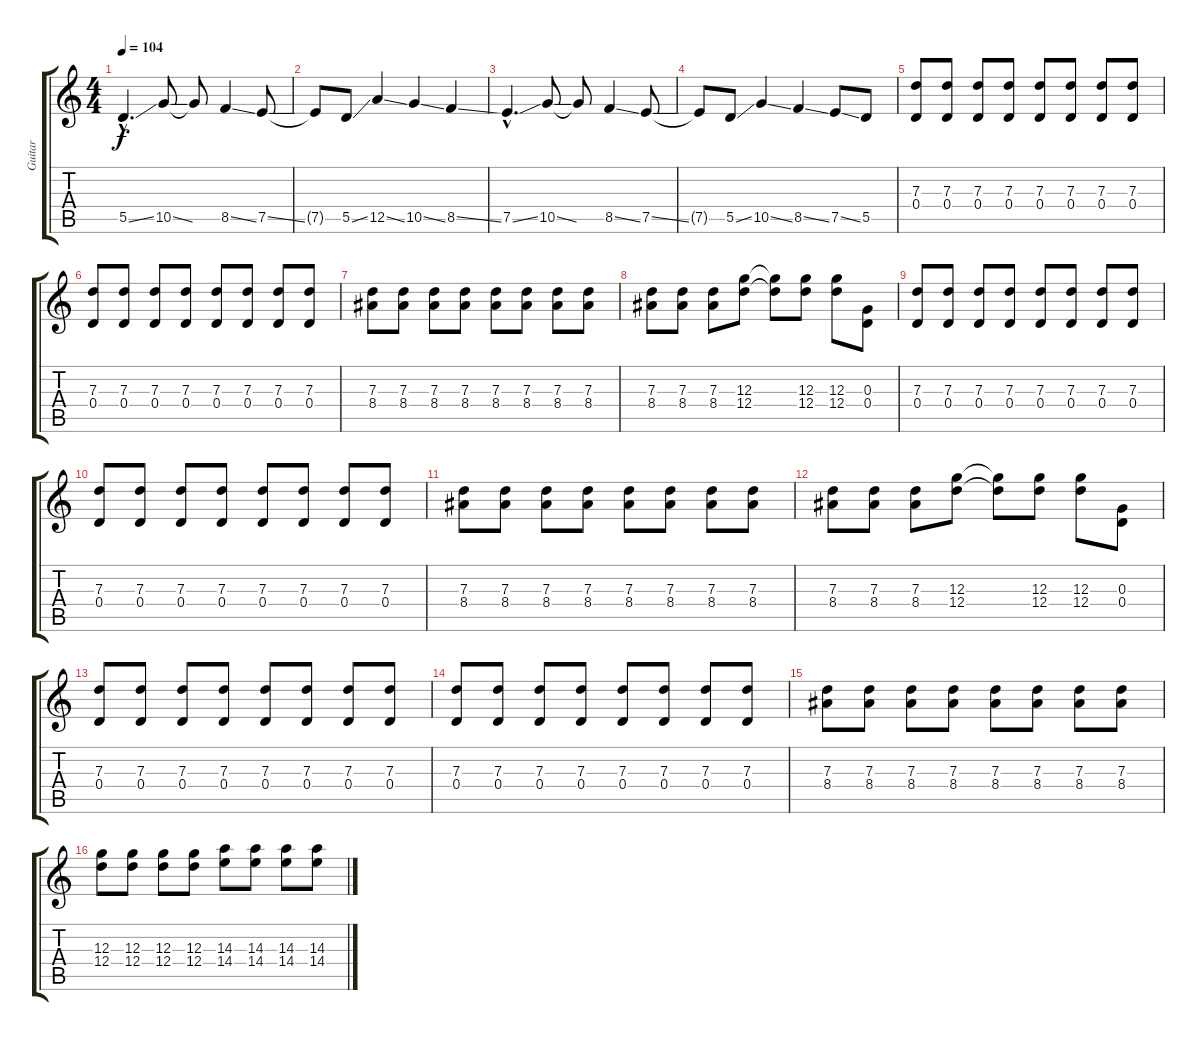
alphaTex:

\track ("Guitar" "Guitar") {instrument distortionguitar}
\staff {score tabs}
\tuning (E4 B3 G3 D3 A2 E2) {hide}
\ts (4 4)
\tempo 104
\clef g2
\ks c
5.5{ss hac}.4{d dy f} 10.5{ss}.8 10.5{t}.8 8.5{ss}.4 7.5{ss}.8 |
7.5{t}.8 5.5{ss}.8 12.5{ss}.4 10.5{ss}.4 8.5{ss}.4 |
7.5{ss hac}.4{d} 10.5{ss}.8 10.5{t}.8 8.5{ss}.4 7.5{ss}.8 |
7.5{t}.8 5.5{ss}.8 10.5{ss}.4 8.5{ss}.4 7.5{ss}.8 5.5.8 |
(7.3 0.4).8 (7.3 0.4).8 (7.3 0.4).8 (7.3 0.4).8 (7.3 0.4).8 (7.3 0.4).8 (7.3 0.4).8 (7.3 0.4).8 |
(7.3 0.4).8 (7.3 0.4).8 (7.3 0.4).8 (7.3 0.4).8 (7.3 0.4).8 (7.3 0.4).8 (7.3 0.4).8 (7.3 0.4).8 |
(7.3 8.4).8 (7.3 8.4).8 (7.3 8.4).8 (7.3 8.4).8 (7.3 8.4).8 (7.3 8.4).8 (7.3 8.4).8 (7.3 8.4).8 |
(7.3 8.4).8 (7.3 8.4).8 (7.3 8.4).8 (12.3 12.4).8 (12.3{t} 12.4{t}).8 (12.3 12.4).8 (12.3 12.4).8 (0.3 0.4).8 |
(7.3 0.4).8 (7.3 0.4).8 (7.3 0.4).8 (7.3 0.4).8 (7.3 0.4).8 (7.3 0.4).8 (7.3 0.4).8 (7.3 0.4).8 |
(7.3 0.4).8 (7.3 0.4).8 (7.3 0.4).8 (7.3 0.4).8 (7.3 0.4).8 (7.3 0.4).8 (7.3 0.4).8 (7.3 0.4).8 |
(7.3 8.4).8 (7.3 8.4).8 (7.3 8.4).8 (7.3 8.4).8 (7.3 8.4).8 (7.3 8.4).8 (7.3 8.4).8 (7.3 8.4).8 |
(7.3 8.4).8 (7.3 8.4).8 (7.3 8.4).8 (12.3 12.4).8 (12.3{t} 12.4{t}).8 (12.3 12.4).8 (12.3 12.4).8 (0.3 0.4).8 |
(7.3 0.4).8 (7.3 0.4).8 (7.3 0.4).8 (7.3 0.4).8 (7.3 0.4).8 (7.3 0.4).8 (7.3 0.4).8 (7.3 0.4).8 |
(7.3 0.4).8 (7.3 0.4).8 (7.3 0.4).8 (7.3 0.4).8 (7.3 0.4).8 (7.3 0.4).8 (7.3 0.4).8 (7.3 0.4).8 |
(7.3 8.4).8 (7.3 8.4).8 (7.3 8.4).8 (7.3 8.4).8 (7.3 8.4).8 (7.3 8.4).8 (7.3 8.4).8 (7.3 8.4).8 |
(12.3 12.4).8 (12.3 12.4).8 (12.3 12.4).8 (12.3 12.4).8 (14.3 14.4).8 (14.3 14.4).8 (14.3 14.4).8 (14.3 14.4).8
